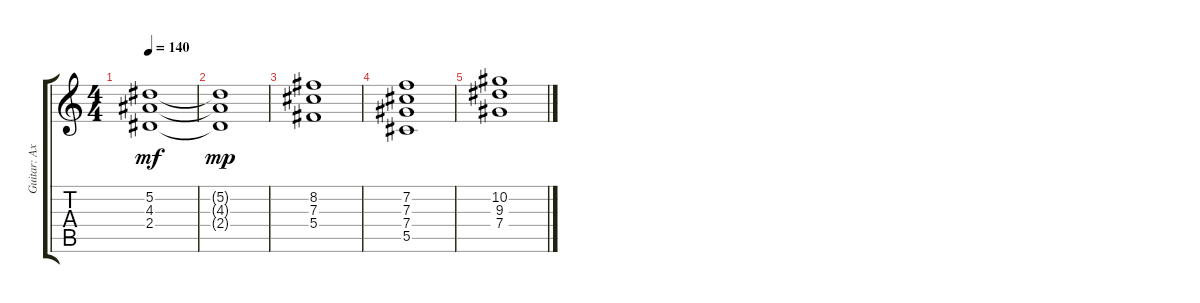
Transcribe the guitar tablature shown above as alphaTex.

\track ("Guitar: Axel" "Guitar: Ax") {instrument distortionguitar}
\staff {score tabs}
\tuning (Eb4 Bb3 Gb3 Db3 Ab2 Eb2) {hide}
\ts (4 4)
\tempo 140
\clef g2
\ks c
(5.2 4.3 2.4).1{dy mf} |
(5.2{t} 4.3{t} 2.4{t}).1{dy mp} |
(8.2 7.3 5.4).1 |
(7.2 7.3 7.4 5.5).1 |
(10.2 9.3 7.4).1
